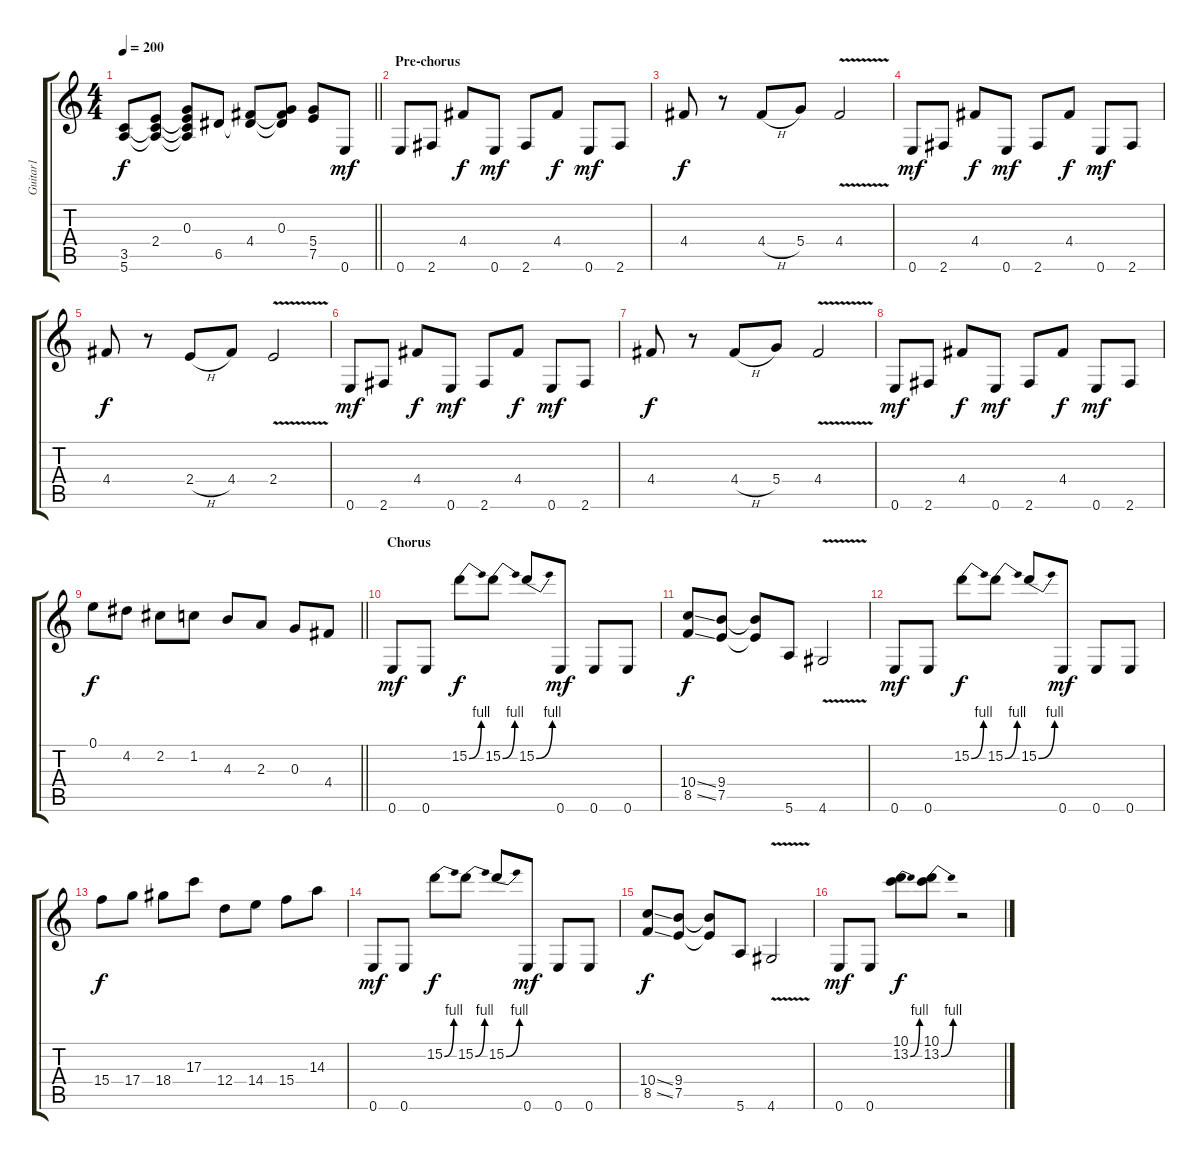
\track ("Guitar1" "Guitar1") {instrument distortionguitar}
\staff {score tabs}
\tuning (E4 B3 G3 D3 A2 E2) {hide}
\ts (4 4)
\tempo 200
\clef g2
\barLineRight lightlight
\ks c
(3.5 5.6{t}).8{dy f} (2.4 3.5{t} 5.6{t}).8 (0.3 2.4{t} 3.5{t} 5.6{t}).8 6.5.8 (4.4 6.5{t}).8 (0.3 4.4{t} 6.5{t}).8 (5.4 7.5).8 0.6.8{dy mf} |
\section ("" "Pre-chorus")
0.6.8 2.6.8 4.4.8{dy f} 0.6.8{dy mf} 2.6.8 4.4.8{dy f} 0.6.8{dy mf} 2.6.8 |
4.4.8{dy f} r.8 4.4{h}.8 5.4.8 4.4{v}.2 |
0.6.8{dy mf} 2.6.8 4.4.8{dy f} 0.6.8{dy mf} 2.6.8 4.4.8{dy f} 0.6.8{dy mf} 2.6.8 |
4.4.8{dy f} r.8 2.4{h}.8 4.4.8 2.4{v}.2 |
0.6.8{dy mf} 2.6.8 4.4.8{dy f} 0.6.8{dy mf} 2.6.8 4.4.8{dy f} 0.6.8{dy mf} 2.6.8 |
4.4.8{dy f} r.8 4.4{h}.8 5.4.8 4.4{v}.2 |
0.6.8{dy mf} 2.6.8 4.4.8{dy f} 0.6.8{dy mf} 2.6.8 4.4.8{dy f} 0.6.8{dy mf} 2.6.8 |
\barLineRight lightlight
0.1.8{dy f} 4.2.8 2.2.8 1.2.8 4.3.8 2.3.8 0.3.8 4.4.8 |
\section ("" "Chorus")
0.6.8{dy mf} 0.6.8 15.2{be (bend 0 0 60 4)}.8{dy f} 15.2{be (bend 0 0 60 4)}.8 15.2{be (bend 0 0 60 4)}.8 0.6.8{dy mf} 0.6.8 0.6.8 |
(10.4{ss} 8.5{ss}).8{dy f} (9.4 7.5).8 (9.4{t} 7.5{t}).8 5.6.8 4.6{v}.2 |
0.6.8{dy mf} 0.6.8 15.2{be (bend 0 0 60 4)}.8{dy f} 15.2{be (bend 0 0 60 4)}.8 15.2{be (bend 0 0 60 4)}.8 0.6.8{dy mf} 0.6.8 0.6.8 |
15.4.8{dy f} 17.4.8 18.4.8 17.3.8 12.4.8 14.4.8 15.4.8 14.3.8 |
0.6.8{dy mf} 0.6.8 15.2{be (bend 0 0 60 4)}.8{dy f} 15.2{be (bend 0 0 60 4)}.8 15.2{be (bend 0 0 60 4)}.8 0.6.8{dy mf} 0.6.8 0.6.8 |
(10.4{ss} 8.5{ss}).8{dy f} (9.4 7.5).8 (9.4{t} 7.5{t}).8 5.6.8 4.6{v}.2 |
0.6.8{dy mf} 0.6.8 (10.1 13.2{be (bend 0 0 60 4)}).8{dy f} (10.1 13.2{be (bend 0 0 60 4)}).8 r.2
